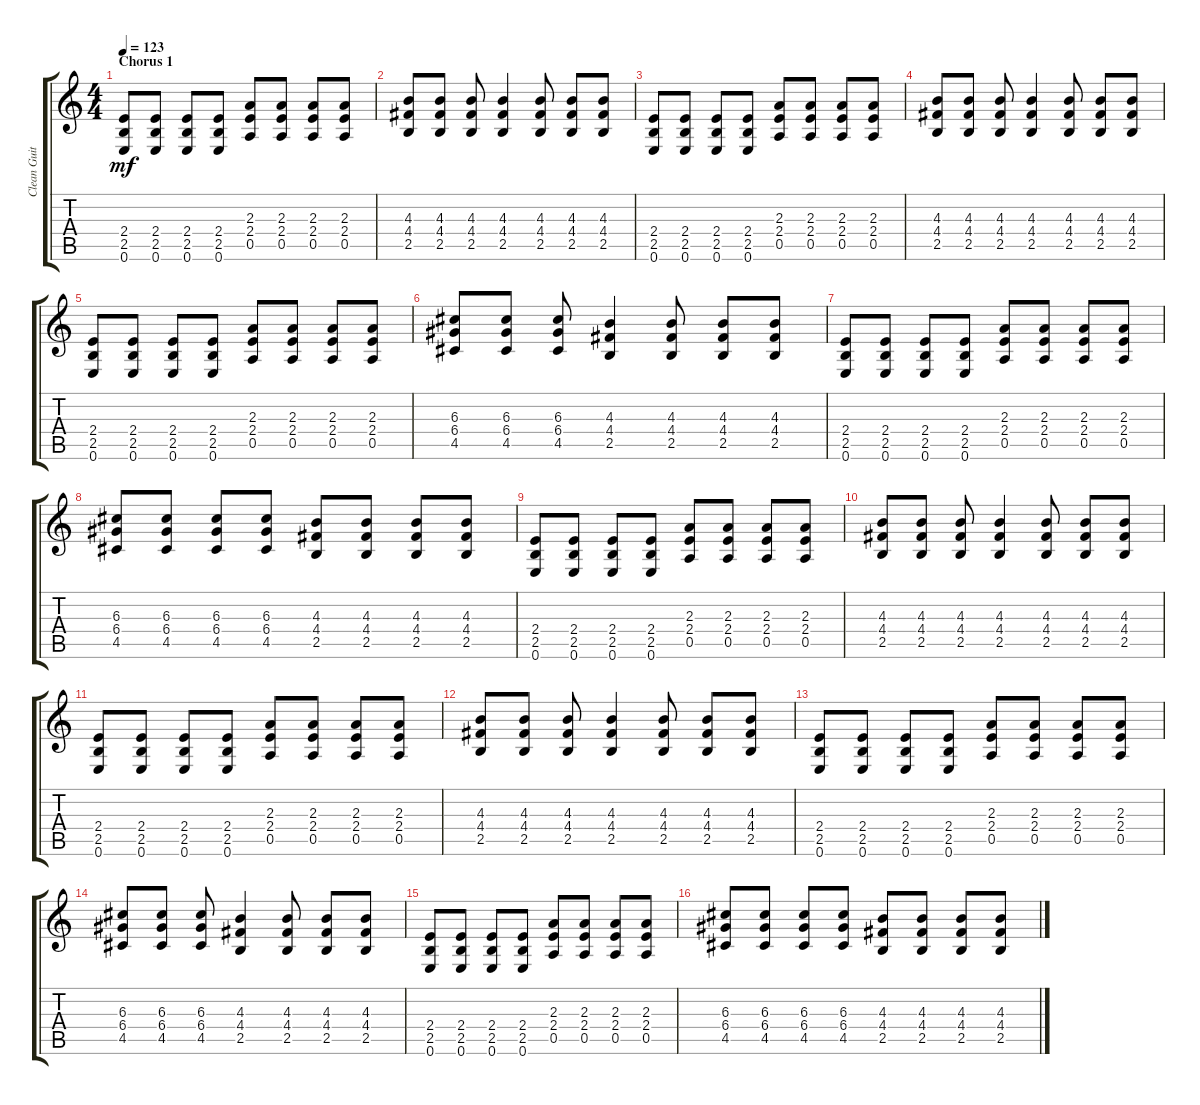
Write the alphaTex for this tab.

\track ("Clean Guitar" "Clean Guit") {instrument acousticguitarsteel}
\staff {score tabs}
\tuning (E4 B3 G3 D3 A2 E2) {hide}
\ts (4 4)
\section ("" "Chorus 1")
\tempo 123
\clef g2
\ks c
(2.4 2.5 0.6).8{dy mf} (2.4 2.5 0.6).8 (2.4 2.5 0.6).8 (2.4 2.5 0.6).8 (2.3 2.4 0.5).8 (2.3 2.4 0.5).8 (2.3 2.4 0.5).8 (2.3 2.4 0.5).8 |
(4.3 4.4 2.5).8 (4.3 4.4 2.5).8 (4.3 4.4 2.5).8 (4.3 4.4 2.5).4 (4.3 4.4 2.5).8 (4.3 4.4 2.5).8 (4.3 4.4 2.5).8 |
(2.4 2.5 0.6).8 (2.4 2.5 0.6).8 (2.4 2.5 0.6).8 (2.4 2.5 0.6).8 (2.3 2.4 0.5).8 (2.3 2.4 0.5).8 (2.3 2.4 0.5).8 (2.3 2.4 0.5).8 |
(4.3 4.4 2.5).8 (4.3 4.4 2.5).8 (4.3 4.4 2.5).8 (4.3 4.4 2.5).4 (4.3 4.4 2.5).8 (4.3 4.4 2.5).8 (4.3 4.4 2.5).8 |
(2.4 2.5 0.6).8 (2.4 2.5 0.6).8 (2.4 2.5 0.6).8 (2.4 2.5 0.6).8 (2.3 2.4 0.5).8 (2.3 2.4 0.5).8 (2.3 2.4 0.5).8 (2.3 2.4 0.5).8 |
(6.3 6.4 4.5).8 (6.3 6.4 4.5).8 (6.3 6.4 4.5).8 (4.3 4.4 2.5).4 (4.3 4.4 2.5).8 (4.3 4.4 2.5).8 (4.3 4.4 2.5).8 |
(2.4 2.5 0.6).8 (2.4 2.5 0.6).8 (2.4 2.5 0.6).8 (2.4 2.5 0.6).8 (2.3 2.4 0.5).8 (2.3 2.4 0.5).8 (2.3 2.4 0.5).8 (2.3 2.4 0.5).8 |
(6.3 6.4 4.5).8 (6.3 6.4 4.5).8 (6.3 6.4 4.5).8 (6.3 6.4 4.5).8 (4.3 4.4 2.5).8 (4.3 4.4 2.5).8 (4.3 4.4 2.5).8 (4.3 4.4 2.5).8 |
(2.4 2.5 0.6).8 (2.4 2.5 0.6).8 (2.4 2.5 0.6).8 (2.4 2.5 0.6).8 (2.3 2.4 0.5).8 (2.3 2.4 0.5).8 (2.3 2.4 0.5).8 (2.3 2.4 0.5).8 |
(4.3 4.4 2.5).8 (4.3 4.4 2.5).8 (4.3 4.4 2.5).8 (4.3 4.4 2.5).4 (4.3 4.4 2.5).8 (4.3 4.4 2.5).8 (4.3 4.4 2.5).8 |
(2.4 2.5 0.6).8 (2.4 2.5 0.6).8 (2.4 2.5 0.6).8 (2.4 2.5 0.6).8 (2.3 2.4 0.5).8 (2.3 2.4 0.5).8 (2.3 2.4 0.5).8 (2.3 2.4 0.5).8 |
(4.3 4.4 2.5).8 (4.3 4.4 2.5).8 (4.3 4.4 2.5).8 (4.3 4.4 2.5).4 (4.3 4.4 2.5).8 (4.3 4.4 2.5).8 (4.3 4.4 2.5).8 |
(2.4 2.5 0.6).8 (2.4 2.5 0.6).8 (2.4 2.5 0.6).8 (2.4 2.5 0.6).8 (2.3 2.4 0.5).8 (2.3 2.4 0.5).8 (2.3 2.4 0.5).8 (2.3 2.4 0.5).8 |
(6.3 6.4 4.5).8 (6.3 6.4 4.5).8 (6.3 6.4 4.5).8 (4.3 4.4 2.5).4 (4.3 4.4 2.5).8 (4.3 4.4 2.5).8 (4.3 4.4 2.5).8 |
(2.4 2.5 0.6).8 (2.4 2.5 0.6).8 (2.4 2.5 0.6).8 (2.4 2.5 0.6).8 (2.3 2.4 0.5).8 (2.3 2.4 0.5).8 (2.3 2.4 0.5).8 (2.3 2.4 0.5).8 |
(6.3 6.4 4.5).8 (6.3 6.4 4.5).8 (6.3 6.4 4.5).8 (6.3 6.4 4.5).8 (4.3 4.4 2.5).8 (4.3 4.4 2.5).8 (4.3 4.4 2.5).8 (4.3 4.4 2.5).8
